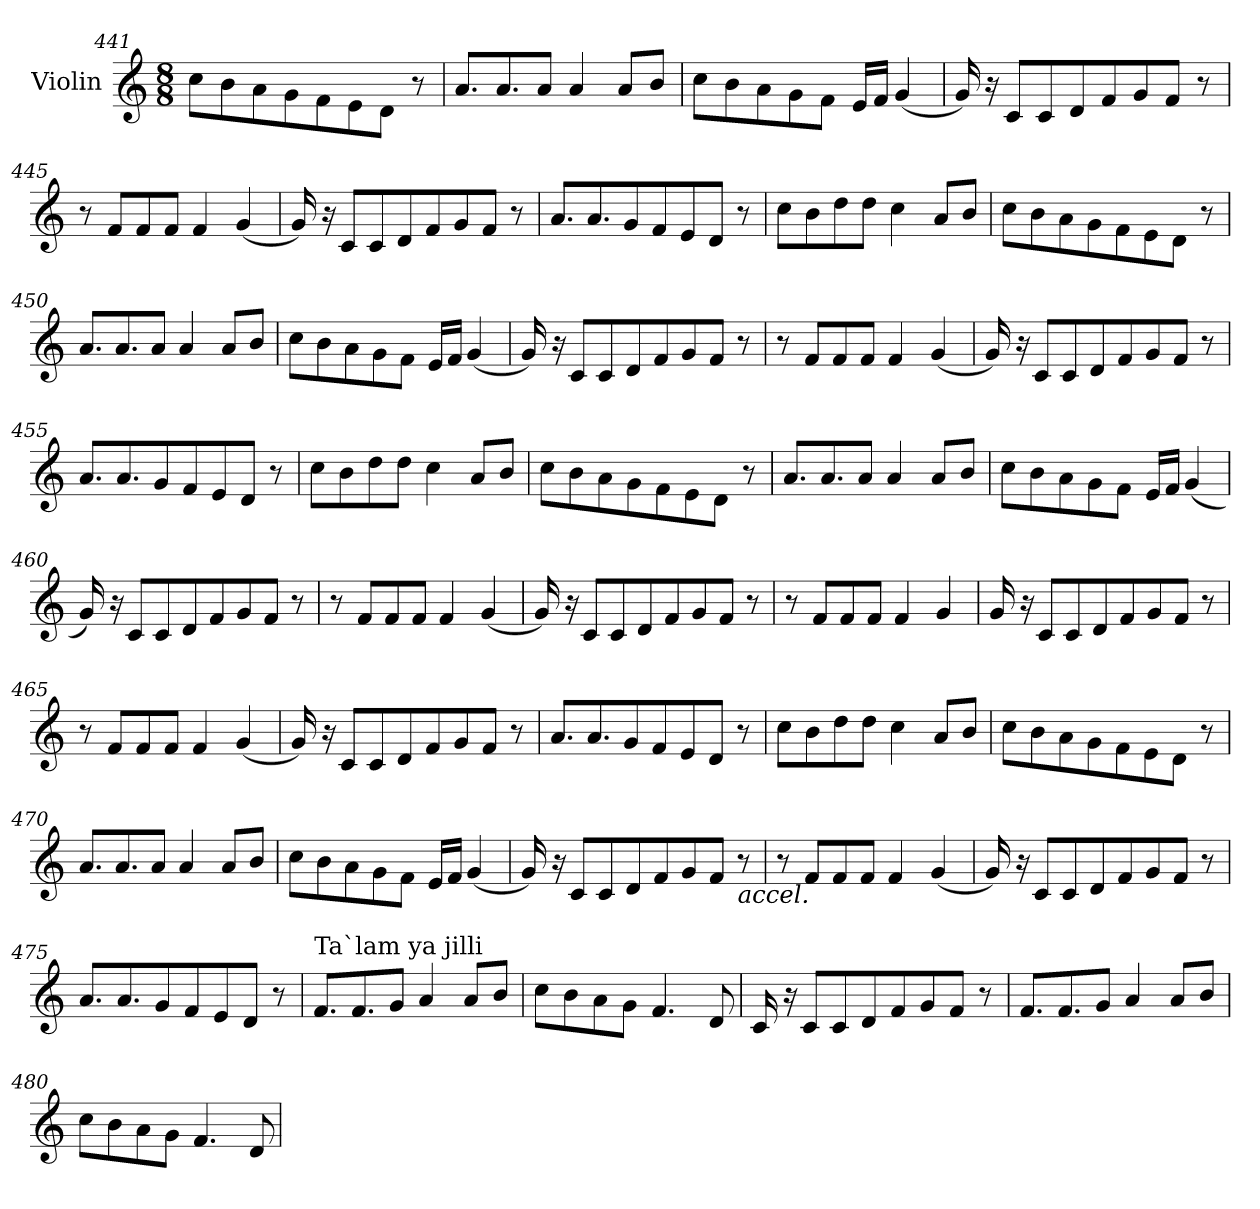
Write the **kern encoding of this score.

**kern
*part1
*staff1
*I"Violin
*clefG2
*k[]
*C:
*M8/8
=441
8cc\L
8b\
8a\
8g\
8f\
8e\
8d\J
8r
=442
8.a/L
8.a/
8a/J
4a/
8a/L
8b/J
=443
8cc\L
8b\
8a\
8g\
8f\J
16e/LL
16f/JJ
(<4g/
!!LO:LB:g=z
=444
16g/)
16r
8c/L
8c/
8d/
8f/
8g/
8f/J
8r
=445
8r
8f/L
8f/
8f/J
4f/
(<4g/
=446
16g/)
16r
8c/L
8c/
8d/
8f/
8g/
8f/J
8r
=447
8.a/L
8.a/
8g/
8f/
8e/
8d/J
8r
!!LO:LB:g=z
=448
8cc\L
8b\
8dd\
8dd\J
4cc\
8a/L
8b/J
=449
8cc\L
8b\
8a\
8g\
8f\
8e\
8d\J
8r
=450
8.a/L
8.a/
8a/J
4a/
8a/L
8b/J
=451
8cc\L
8b\
8a\
8g\
8f\J
16e/LL
16f/JJ
(<4g/
!!LO:LB:g=z
=452
16g/)
16r
8c/L
8c/
8d/
8f/
8g/
8f/J
8r
=453
8r
8f/L
8f/
8f/J
4f/
(<4g/
=454
16g/)
16r
8c/L
8c/
8d/
8f/
8g/
8f/J
8r
=455
8.a/L
8.a/
8g/
8f/
8e/
8d/J
8r
!!LO:LB:g=z
=456
8cc\L
8b\
8dd\
8dd\J
4cc\
8a/L
8b/J
=457
8cc\L
8b\
8a\
8g\
8f\
8e\
8d\J
8r
=458
8.a/L
8.a/
8a/J
4a/
8a/L
8b/J
=459
8cc\L
8b\
8a\
8g\
8f\J
16e/LL
16f/JJ
(<4g/
!!LO:LB:g=z
=460
16g/)
16r
8c/L
8c/
8d/
8f/
8g/
8f/J
8r
=461
8r
8f/L
8f/
8f/J
4f/
(<4g/
=462
16g/)
16r
8c/L
8c/
8d/
8f/
8g/
8f/J
8r
=463
8r
8f/L
8f/
8f/J
4f/
4g/
!!LO:PB:g=z
=464
16g/
16r
8c/L
8c/
8d/
8f/
8g/
8f/J
8r
=465
8r
8f/L
8f/
8f/J
4f/
(<4g/
=466
16g/)
16r
8c/L
8c/
8d/
8f/
8g/
8f/J
8r
=467
8.a/L
8.a/
8g/
8f/
8e/
8d/J
8r
!!LO:LB:g=z
=468
8cc\L
8b\
8dd\
8dd\J
4cc\
8a/L
8b/J
=469
8cc\L
8b\
8a\
8g\
8f\
8e\
8d\J
8r
=470
8.a/L
8.a/
8a/J
4a/
8a/L
8b/J
=471
8cc\L
8b\
8a\
8g\
8f\J
16e/LL
16f/JJ
(<4g/
!!LO:LB:g=z
=472
16g/)
16r
8c/L
8c/
8d/
8f/
8g/
8f/J
!LO:TX:b:i:t=accel.
8r
=473
8r
8f/L
8f/
8f/J
4f/
(<4g/
=474
16g/)
16r
8c/L
8c/
8d/
8f/
8g/
8f/J
8r
=475
8.a/L
8.a/
8g/
8f/
8e/
8d/J
8r
!!LO:LB:g=z
=476
*MM80
!LO:TX:a:t=Ta`lam ya jilli
8.f/L
8.f/
8g/J
4a/
8a/L
8b/J
=477
8cc\L
8b\
8a\
8g\J
4.f/
8d/
=478
16c/
16r
8c/L
8c/
8d/
8f/
8g/
8f/J
8r
=479
8.f/L
8.f/
8g/J
4a/
8a/L
8b/J
!!LO:LB:g=z
=480
8cc\L
8b\
8a\
8g\J
4.f/
8d/
=
*-
